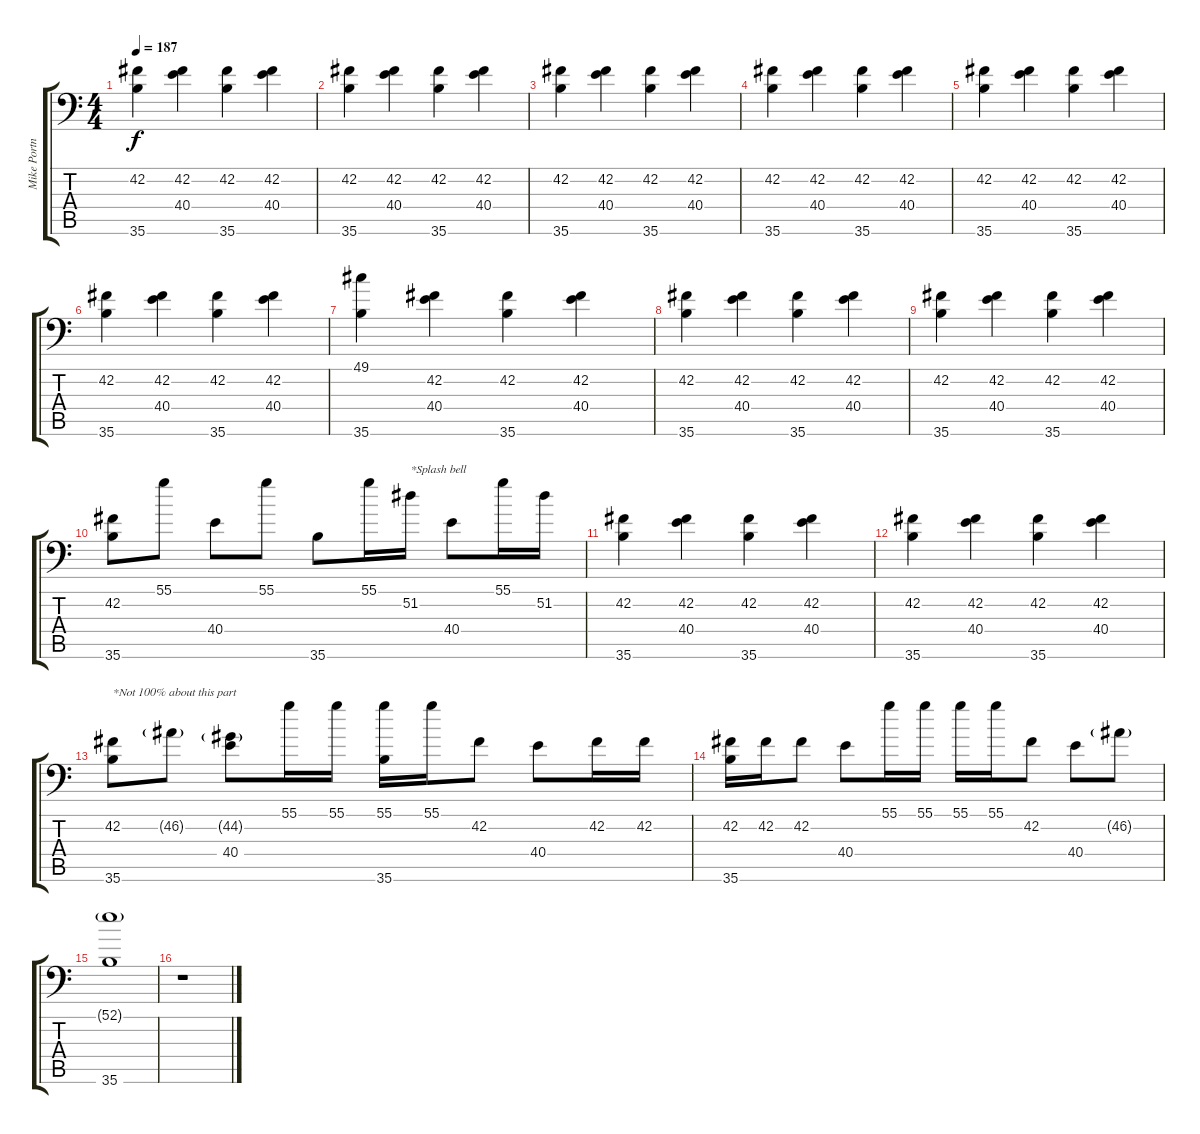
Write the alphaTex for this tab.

\track ("Mike Portnoy (Drums)" "Mike Portn") {instrument acousticgrandpiano}
\staff {score tabs}
\tuning (C-1 C-1 C-1 C-1 C-1 C-1) {hide}
\ts (4 4)
\tempo 187
\clef f4
\ks c
(42.2 35.6).4{dy f} (42.2 40.4).4 (42.2 35.6).4 (42.2 40.4).4 |
(42.2 35.6).4 (42.2 40.4).4 (42.2 35.6).4 (42.2 40.4).4 |
(42.2 35.6).4 (42.2 40.4).4 (42.2 35.6).4 (42.2 40.4).4 |
(42.2 35.6).4 (42.2 40.4).4 (42.2 35.6).4 (42.2 40.4).4 |
(42.2 35.6).4 (42.2 40.4).4 (42.2 35.6).4 (42.2 40.4).4 |
(42.2 35.6).4 (42.2 40.4).4 (42.2 35.6).4 (42.2 40.4).4 |
(49.1 35.6).4 (42.2 40.4).4 (42.2 35.6).4 (42.2 40.4).4 |
(42.2 35.6).4 (42.2 40.4).4 (42.2 35.6).4 (42.2 40.4).4 |
(42.2 35.6).4 (42.2 40.4).4 (42.2 35.6).4 (42.2 40.4).4 |
(42.2 35.6).8 55.1.8 40.4.8 55.1.8 35.6.8 55.1.16 51.2.16{txt "*Splash bell"} 40.4.8 55.1.16 51.2.16 |
(42.2 35.6).4 (42.2 40.4).4 (42.2 35.6).4 (42.2 40.4).4 |
(42.2 35.6).4 (42.2 40.4).4 (42.2 35.6).4 (42.2 40.4).4 |
(42.2 35.6).8{txt "*Not 100% about this part"} 46.2{g}.8 (44.2{g} 40.4).8 55.1.16 55.1.16 (55.1 35.6).16 55.1.16 42.2.8 40.4.8 42.2.16 42.2.16 |
(42.2 35.6).16 42.2.16 42.2.8 40.4.8 55.1.16 55.1.16 55.1.16 55.1.16 42.2.8 40.4.8 46.2{g}.8 |
(52.1{g} 35.6).1 |
r.1
